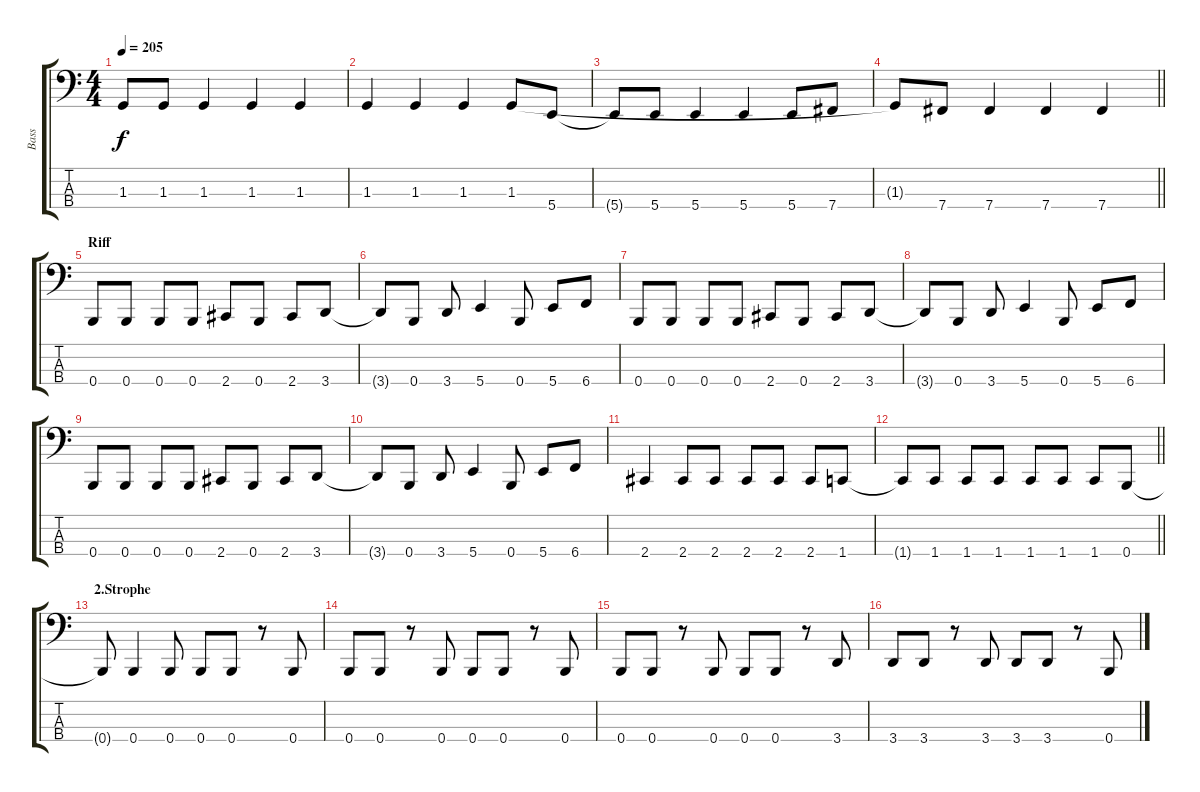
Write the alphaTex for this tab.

\track ("Bass" "Bass") {instrument electricbasspick}
\staff {score tabs}
\tuning (E2 B1 Gb1 B0) {hide}
\ts (4 4)
\tempo 205
\clef f4
\ks c
1.3{t}.8{dy f} 1.3.8 1.3.4 1.3.4 1.3.4 |
1.3.4 1.3.4 1.3.4 1.3.8 5.4.8 |
5.4{t}.8 5.4.8 5.4.4 5.4.4 5.4.8 7.4.8 |
\barLineRight lightlight
1.3{t}.8 7.4.8 7.4.4 7.4.4 7.4.4 |
\section ("" "Riff")
0.4.8 0.4.8 0.4.8 0.4.8 2.4.8 0.4.8 2.4.8 3.4.8 |
3.4{t}.8 0.4.8 3.4.8 5.4.4 0.4.8 5.4.8 6.4.8 |
0.4.8 0.4.8 0.4.8 0.4.8 2.4.8 0.4.8 2.4.8 3.4.8 |
3.4{t}.8 0.4.8 3.4.8 5.4.4 0.4.8 5.4.8 6.4.8 |
0.4.8 0.4.8 0.4.8 0.4.8 2.4.8 0.4.8 2.4.8 3.4.8 |
3.4{t}.8 0.4.8 3.4.8 5.4.4 0.4.8 5.4.8 6.4.8 |
2.4.4 2.4.8 2.4.8 2.4.8 2.4.8 2.4.8 1.4.8 |
\barLineRight lightlight
1.4{t}.8 1.4.8 1.4.8 1.4.8 1.4.8 1.4.8 1.4.8 0.4.8 |
\section ("" "2.Strophe")
0.4{t}.8 0.4.4 0.4.8 0.4.8 0.4.8 r.8 0.4.8 |
0.4.8 0.4.8 r.8 0.4.8 0.4.8 0.4.8 r.8 0.4.8 |
0.4.8 0.4.8 r.8 0.4.8 0.4.8 0.4.8 r.8 3.4.8 |
3.4.8 3.4.8 r.8 3.4.8 3.4.8 3.4.8 r.8 0.4.8
